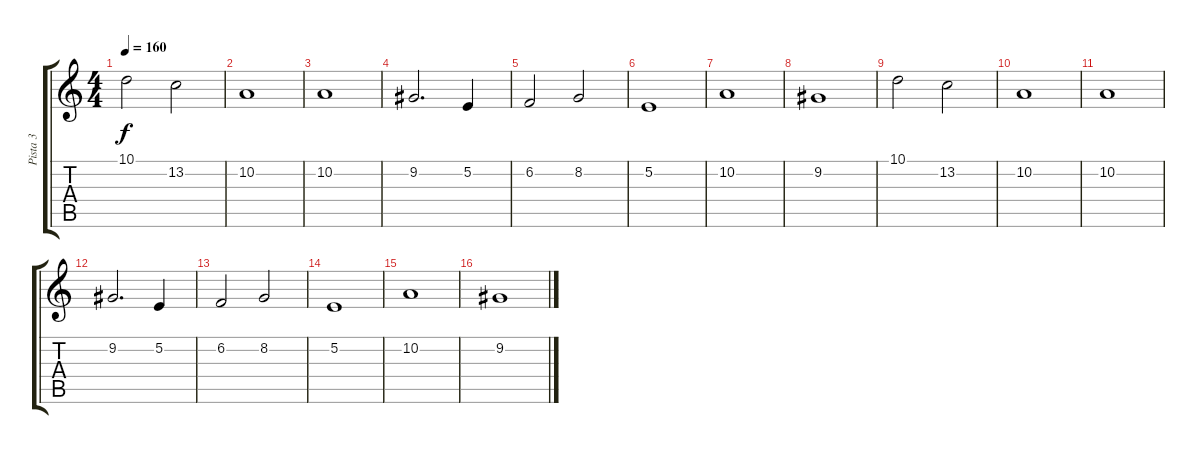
\track ("Pista 3" "Pista 3") {instrument pad2warm}
\staff {score tabs}
\tuning (E4 B3 G3 D3 A2 E2) {hide}
\ts (4 4)
\tempo 160
\clef g2
\ks c
10.1.2{dy f} 13.2.2 |
10.2.1 |
10.2.1 |
9.2.2{d} 5.2.4 |
6.2.2 8.2.2 |
5.2.1 |
10.2.1 |
9.2.1 |
10.1.2 13.2.2 |
10.2.1 |
10.2.1 |
9.2.2{d} 5.2.4 |
6.2.2 8.2.2 |
5.2.1 |
10.2.1{volume 10} |
9.2.1
